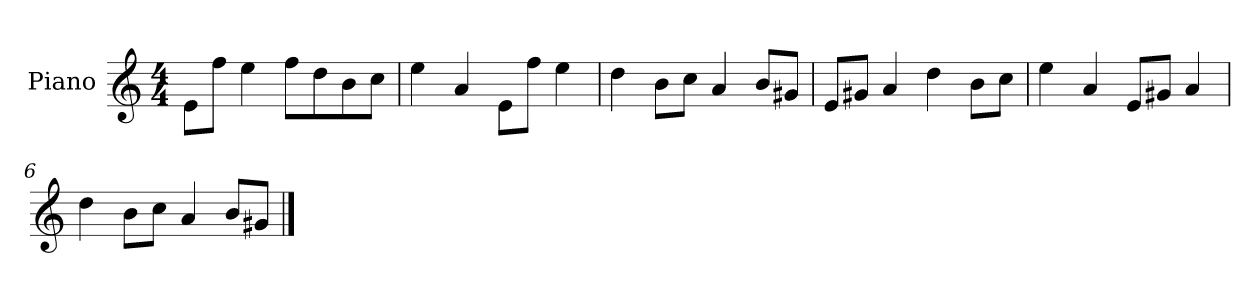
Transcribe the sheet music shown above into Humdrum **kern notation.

**kern
*part1
*staff1
*I"Piano
*I'P-no
*clefG2
*k[]
*M4/4
*MM90
=1
8e\L
8ff\J
4ee\
8ff\L
8dd\
8b\
8cc\J
=2
4ee\
4a/
8e\L
8ff\J
4ee\
=3
4dd\
8b\L
8cc\J
4a/
8b/L
8g#X/J
=4
8e/L
8g#X/J
4a/
4dd\
8b\L
8cc\J
=5
4ee\
4a/
8e/L
8g#X/J
4a/
=6
4dd\
8b\L
8cc\J
4a/
8b/L
8g#X/J
==
*-
